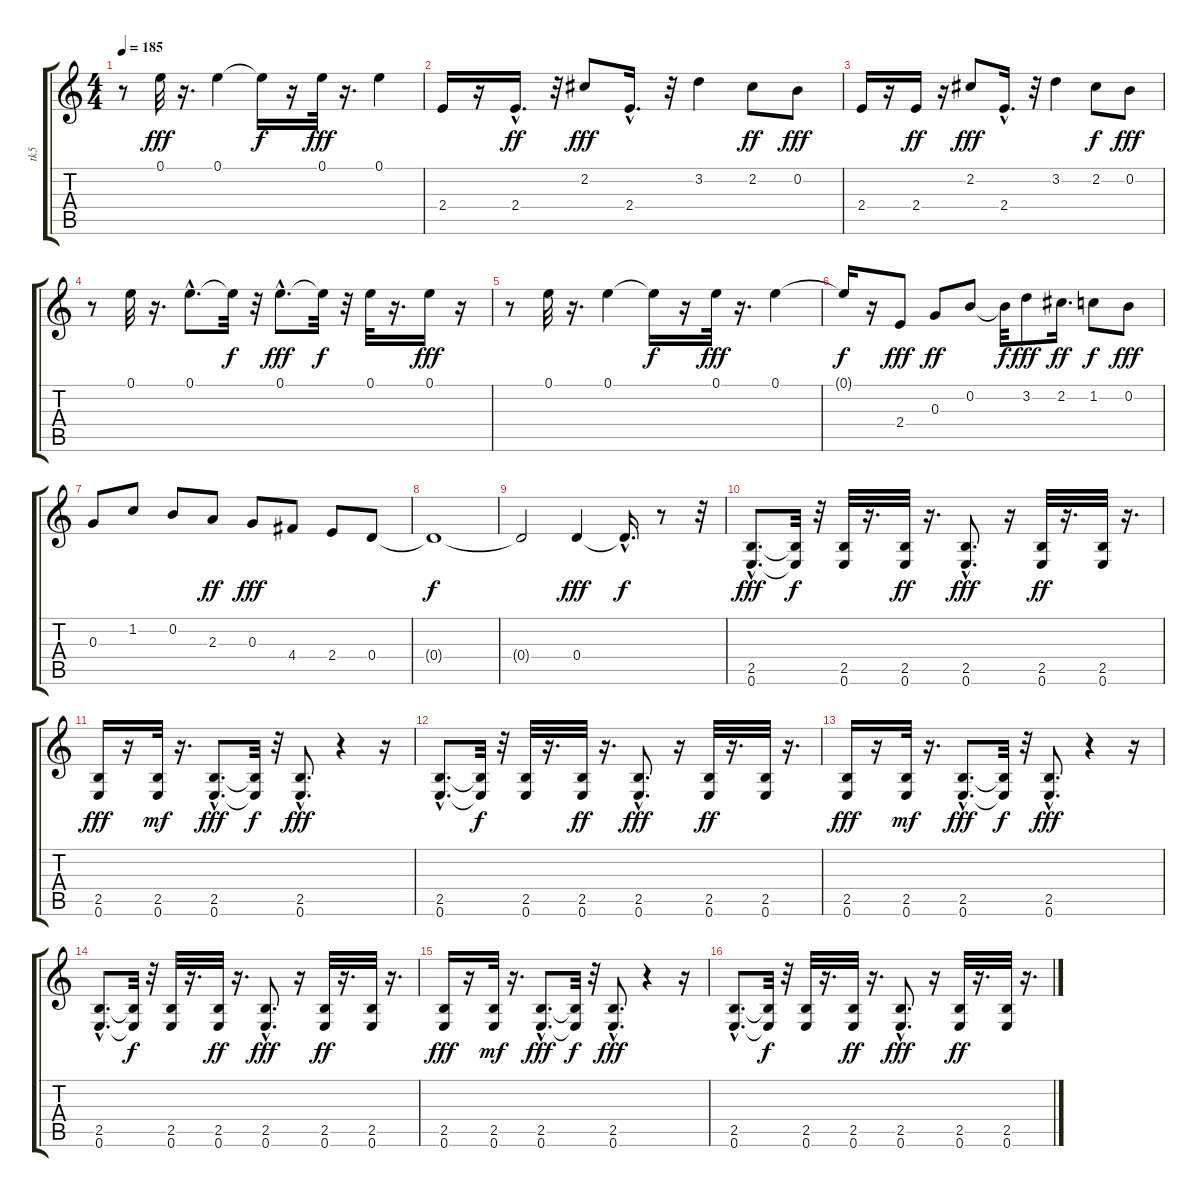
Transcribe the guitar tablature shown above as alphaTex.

\track ("tk5" "tk5") {instrument overdrivenguitar}
\staff {score tabs}
\tuning (E4 B3 G3 D3 A2 E2) {hide}
\ts (4 4)
\tempo 185
\clef g2
\ks c
r.8{dy fff} 0.1.32 r.16{d} 0.1.4 0.1{t}.16{dy f} r.16 0.1.32{dy fff} r.16{d} 0.1.4 |
2.4.16 r.16 2.4{hac}.16{d dy ff} r.32 2.2.8{dy fff} 2.4{hac}.16{d} r.32 3.2.4 2.2.8{dy ff} 0.2.8{dy fff} |
2.4.16 r.16 2.4.16{dy ff} r.16 2.2.8{dy fff} 2.4{hac}.16{d} r.32 3.2.4 2.2.8{dy f} 0.2.8{dy fff} |
r.8 0.1.32 r.16{d} 0.1{hac}.8{d} 0.1{t}.32{dy f} r.32 0.1{hac}.8{d dy fff} 0.1{t}.32{dy f} r.32 0.1.32 r.16{d} 0.1.16{dy fff} r.16 |
r.8 0.1.32 r.16{d} 0.1.4 0.1{t}.16{dy f} r.16 0.1.32{dy fff} r.16{d} 0.1.4 |
0.1{t}.16{dy f} r.16 2.4.8{dy fff} 0.3.8{dy ff} 0.2.8 0.2{t}.32{dy f} 3.2.8{dy fff} 2.2.16{d dy ff} 1.2.8{dy f} 0.2.8{dy fff} |
0.3.8 1.2.8 0.2.8 2.3.8{dy ff} 0.3.8{dy fff} 4.4.8 2.4.8 0.4.8 |
0.4{t}.1{dy f} |
0.4{t}.2 0.4.4{dy fff} 0.4{hac t}.16{d dy f} r.8 r.32 |
(2.5{hac} 0.6{hac}).8{d dy fff} (2.5{t} 0.6{t}).32{dy f} r.32 (2.5 0.6).32 r.16{d} (2.5 0.6).32{dy ff} r.16{d} (2.5{hac} 0.6{hac}).8{d dy fff} r.16 (2.5 0.6).32{dy ff} r.16{d} (2.5 0.6).32 r.16{d} |
(2.5 0.6).16{dy fff} r.16 (2.5 0.6).32{dy mf} r.16{d} (2.5{hac} 0.6{hac}).8{d dy fff} (2.5{t} 0.6{t}).32{dy f} r.32 (2.5 0.6{hac}).8{d dy fff} r.4 r.16 |
(2.5{hac} 0.6{hac}).8{d} (2.5{t} 0.6{t}).32{dy f} r.32 (2.5 0.6).32 r.16{d} (2.5 0.6).32{dy ff} r.16{d} (2.5{hac} 0.6{hac}).8{d dy fff} r.16 (2.5 0.6).32{dy ff} r.16{d} (2.5 0.6).32 r.16{d} |
(2.5 0.6).16{dy fff} r.16 (2.5 0.6).32{dy mf} r.16{d} (2.5{hac} 0.6{hac}).8{d dy fff} (2.5{t} 0.6{t}).32{dy f} r.32 (2.5 0.6{hac}).8{d dy fff} r.4 r.16 |
(2.5{hac} 0.6{hac}).8{d} (2.5{t} 0.6{t}).32{dy f} r.32 (2.5 0.6).32 r.16{d} (2.5 0.6).32{dy ff} r.16{d} (2.5{hac} 0.6{hac}).8{d dy fff} r.16 (2.5 0.6).32{dy ff} r.16{d} (2.5 0.6).32 r.16{d} |
(2.5 0.6).16{dy fff} r.16 (2.5 0.6).32{dy mf} r.16{d} (2.5{hac} 0.6{hac}).8{d dy fff} (2.5{t} 0.6{t}).32{dy f} r.32 (2.5 0.6{hac}).8{d dy fff} r.4 r.16 |
(2.5{hac} 0.6{hac}).8{d} (2.5{t} 0.6{t}).32{dy f} r.32 (2.5 0.6).32 r.16{d} (2.5 0.6).32{dy ff} r.16{d} (2.5{hac} 0.6{hac}).8{d dy fff} r.16 (2.5 0.6).32{dy ff} r.16{d} (2.5 0.6).32 r.16{d}
